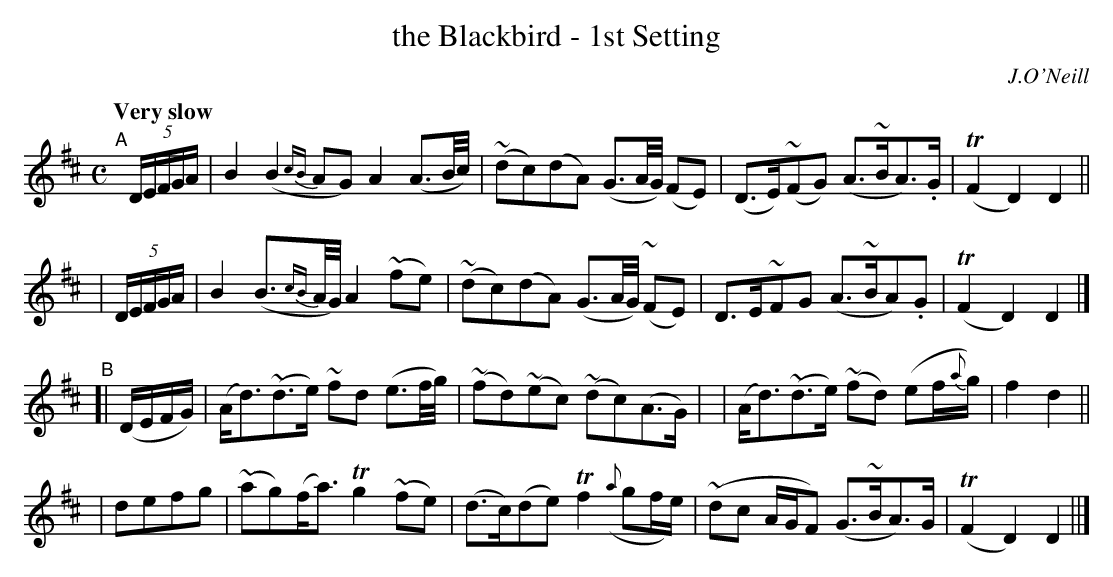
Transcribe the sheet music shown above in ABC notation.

X:1
T: the Blackbird - 1st Setting
O: J.O'Neill
Q: "Very slow"
M: C
L: 1/8
K: D
"^A"[|] (5D/E/F/G/A/ |\
B2 (B2{cB}AG) A2 (A3/B/4c/4) | ~(dc)(dA) (G3/A/4G/4) (FE) |\
(D>E)(~FG) (A>~BA>).G | T(F2 D2) D2 ||
| (5D/E/F/G/A/ |\
B2 (B3/{cB}A//G//) A2 ~(fe) | ~(dc)(dA) (G3/A/4G/4) (~FE) |\
D>E~FG (A>~BA).G | T(F2 D2) D2 |]
"^B"[| (D/E/F/G/) |\
(A<d)(~d>e) ~fd (e3/f/4g/4) | ~(fd)~(ec) ~(dc)(A>G) |\
| (A<d)(~d>e) ~(fd) (ef/{a}g/) | f2 d2 ||
| defg |\
~(ag)(f<a) Tg2 ~(fe) | (d>c)(de) Tf2 ({a}gf/e/) |\
~(dc A/G/F) (G>~BA>)G | T(F2 D2) D2 ||]
